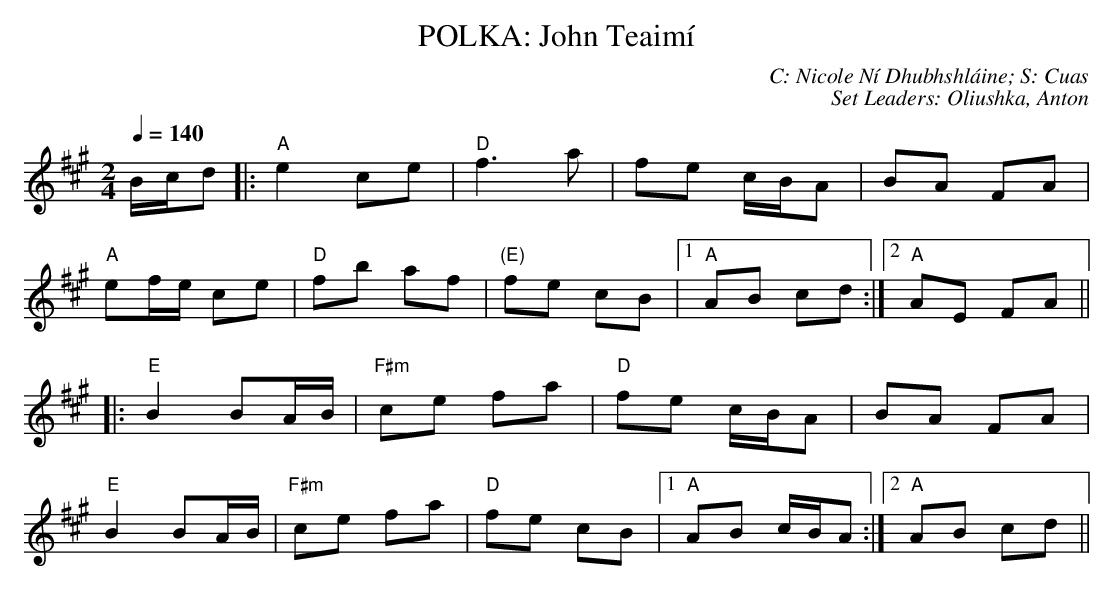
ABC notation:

X:1
T: POLKA: John Teaimí
C: C: Nicole Ní Dhubhshláine; S: Cuas
C: Set Leaders: Oliushka, Anton
M: 2/4
L: 1/8
Q: 1/4=140
K: Amaj
B/c/d|:"A"e2 ce|"D"f3 a|fe c/B/A|BA FA|
"A"ef/e/ ce|"D"fb af|"(E)"fe cB|1 "A"AB cd:|2 "A"AE FA||
|:"E"B2 BA/B/|"F#m"ce fa|"D"fe c/B/A|BA FA|
"E"B2 BA/B/|"F#m"ce fa|"D"fe cB|1 "A"AB c/B/A:|2 "A"AB cd||
